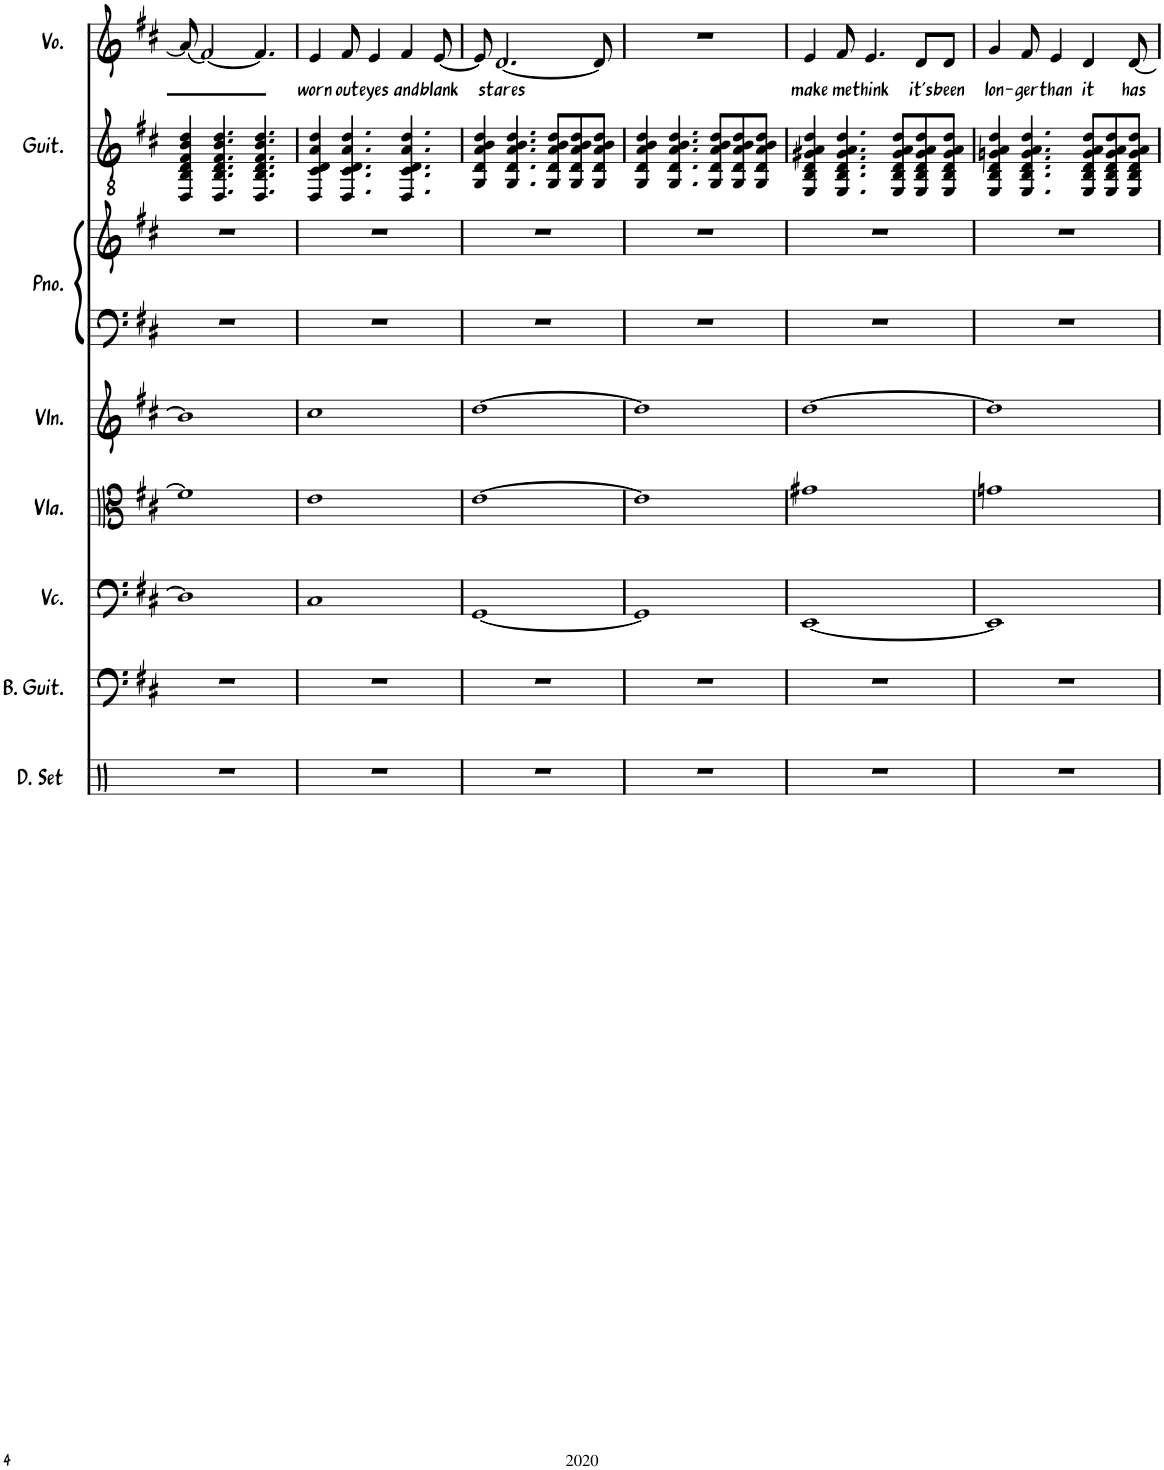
**kern	**kern	**kern	**kern	**kern	**kern	**kern	**kern	**kern	**text
*part8	*part7	*part6	*part5	*part4	*part3	*part3	*part2	*part1	*part1
*staff9	*staff8	*staff7	*staff6	*staff5	*staff4	*staff3	*staff2	*staff1	*staff1
*I"Drumset	*I"Bass Guitar	*I"Violoncello	*I"Viola	*I"Violin	*I"Piano	*	*I"Acoustic Guitar	*I"Voice	*
*I'D. Set	*I'B. Guit.	*I'Vc.	*I'Vla.	*I'Vln.	*I'Pno.	*	*I'Guit.	*I'Vo.	*
!!LO:PB:g=z
*clefX	*clefF4	*clefF4	*clefC3	*clefG2	*clefF4	*clefG2	*clefGv2	*clefG2	*
*	*Trd7c12	*	*	*	*	*	*	*	*
*k[]	*k[f#c#]	*k[f#c#]	*k[f#c#]	*k[f#c#]	*k[f#c#]	*k[f#c#]	*k[f#c#]	*k[f#c#]	*
*M4/4	*M4/4	*M4/4	*M4/4	*M4/4	*M4/4	*M4/4	*M4/4	*M4/4	*
=18	=18	=18	=18	=18	=18	=18	=18	=18	=18
1r	1r	1D]	1f#]	1b]	1r	1r	4DD/ 4BB/ 4D/ 4F#/ 4B/ 4d/	(8a/]	.
.	.	.	.	.	.	.	.	[2f#/)	.
.	.	.	.	.	.	.	4.DD/ 4.BB/ 4.D/ 4.F#/ 4.B/ 4.d/	.	.
.	.	.	.	.	.	.	4.DD/ 4.BB/ 4.D/ 4.F#/ 4.B/ 4.d/	4.f#/]	.
=19	=19	=19	=19	=19	=19	=19	=19	=19	=19
!	!	!	!	!	!	!	!	!	!LO:LY:b
1r	1r	1C#	1e	1cc#	1r	1r	4DD/ 4C#/ 4D/ 4A/ 4d/	4e/	worn
!	!	!	!	!	!	!	!	!	!LO:LY:b
.	.	.	.	.	.	.	4.DD/ 4.C#/ 4.D/ 4.A/ 4.d/	8f#/	out
!	!	!	!	!	!	!	!	!	!LO:LY:b
.	.	.	.	.	.	.	.	4e/	eyes
!	!	!	!	!	!	!	!	!	!LO:LY:b
.	.	.	.	.	.	.	4.DD/ 4.C#/ 4.D/ 4.A/ 4.d/	4f#/	and
!	!	!	!	!	!	!	!	!	!LO:LY:b
.	.	.	.	.	.	.	.	[8e/	blank
=20	=20	=20	=20	=20	=20	=20	=20	=20	=20
1r	1r	[1GG	[1e	[1dd	1r	1r	4GG/ 4D/ 4A/ 4B/ 4d/	8e/]	.
!	!	!	!	!	!	!	!	!	!LO:LY:b
.	.	.	.	.	.	.	.	[2.d/	stares
.	.	.	.	.	.	.	4.GG/ 4.D/ 4.A/ 4.B/ 4.d/	.	.
.	.	.	.	.	.	.	8GG/ 8D/ 8A/ 8B/ 8d/L	.	.
.	.	.	.	.	.	.	8GG/ 8D/ 8A/ 8B/ 8d/	.	.
.	.	.	.	.	.	.	8GG/ 8D/ 8A/ 8B/ 8d/J	8d/]	.
=21	=21	=21	=21	=21	=21	=21	=21	=21	=21
1r	1r	1GG]	1e]	1dd]	1r	1r	4GG/ 4D/ 4A/ 4B/ 4d/	1r	.
.	.	.	.	.	.	.	4.GG/ 4.D/ 4.A/ 4.B/ 4.d/	.	.
.	.	.	.	.	.	.	8GG/ 8D/ 8A/ 8B/ 8d/L	.	.
.	.	.	.	.	.	.	8GG/ 8D/ 8A/ 8B/ 8d/	.	.
.	.	.	.	.	.	.	8GG/ 8D/ 8A/ 8B/ 8d/J	.	.
=22	=22	=22	=22	=22	=22	=22	=22	=22	=22
!	!	!	!	!	!	!	!	!	!LO:LY:b
1r	1r	[1EE	1g#X	[1dd	1r	1r	4EE/ 4BB/ 4D/ 4G#X/ 4A/ 4d/	4e/	make
!	!	!	!	!	!	!	!	!	!LO:LY:b
.	.	.	.	.	.	.	4.EE/ 4.BB/ 4.D/ 4.G#/ 4.A/ 4.d/	8f#/	me
!	!	!	!	!	!	!	!	!	!LO:LY:b
.	.	.	.	.	.	.	.	4.e/	think
.	.	.	.	.	.	.	8EE/ 8BB/ 8D/ 8G#/ 8A/ 8d/L	.	.
!	!	!	!	!	!	!	!	!	!LO:LY:b
.	.	.	.	.	.	.	8EE/ 8BB/ 8D/ 8G#/ 8A/ 8d/	8d/L	it's
!	!	!	!	!	!	!	!	!	!LO:LY:b
.	.	.	.	.	.	.	8EE/ 8BB/ 8D/ 8G#/ 8A/ 8d/J	8d/J	been
=23	=23	=23	=23	=23	=23	=23	=23	=23	=23
!	!	!	!	!	!	!	!	!	!LO:LY:b
1r	1r	1EE]	1gn	1dd]	1r	1r	4EE/ 4BB/ 4D/ 4Gn/ 4A/ 4d/	4g/	lon-
!	!	!	!	!	!	!	!	!	!LO:LY:b
.	.	.	.	.	.	.	4.EE/ 4.BB/ 4.D/ 4.G/ 4.A/ 4.d/	8f#/	-ger
!	!	!	!	!	!	!	!	!	!LO:LY:b
.	.	.	.	.	.	.	.	4e/	than
!	!	!	!	!	!	!	!	!	!LO:LY:b
.	.	.	.	.	.	.	8EE/ 8BB/ 8D/ 8G/ 8A/ 8d/L	4d/	it
.	.	.	.	.	.	.	8EE/ 8BB/ 8D/ 8G/ 8A/ 8d/	.	.
!	!	!	!	!	!	!	!	!	!LO:LY:b
.	.	.	.	.	.	.	8EE/ 8BB/ 8D/ 8G/ 8A/ 8d/J	[8d/	has
=	=	=	=	=	=	=	=	=	=
*-	*-	*-	*-	*-	*-	*-	*-	*-	*-
